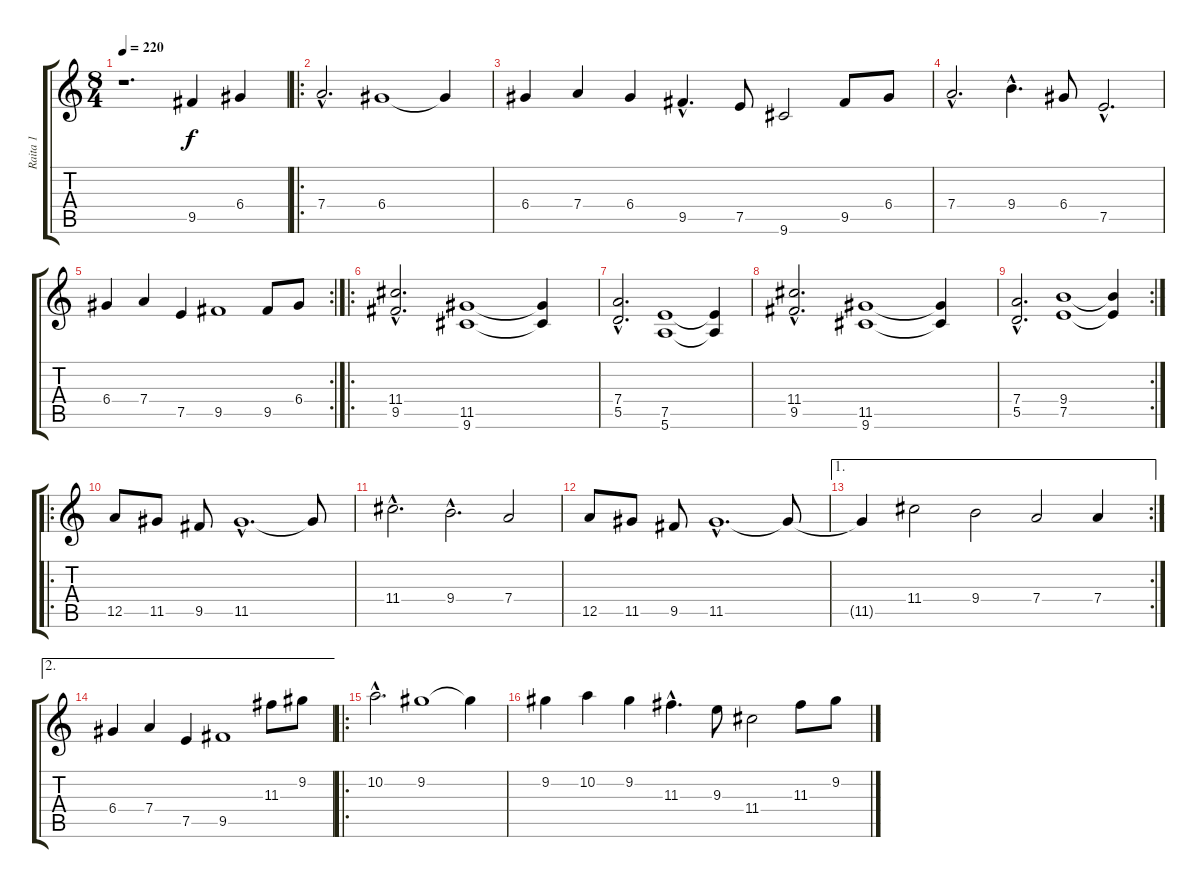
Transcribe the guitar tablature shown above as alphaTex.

\track ("Raita 1" "Raita 1") {instrument overdrivenguitar}
\staff {score tabs}
\tuning (E4 B3 G3 D3 A2 E2) {hide}
\ts (8 4)
\tempo 220
\clef g2
\ks c
r.1{d dy f instrument overdrivenguitar} 9.5.4 6.4.4 |
\ro
7.4{hac}.2{d} 6.4.1 6.4{t}.4 |
6.4.4 7.4.4 6.4.4 9.5{hac}.4{d} 7.5.8 9.6.2 9.5.8 6.4.8 |
7.4{hac}.2{d} 9.4{hac}.4{d} 6.4.8 7.5{hac}.2{d} |
\rc 2
6.4.4 7.4.4 7.5.4 9.5.1 9.5.8 6.4.8 |
\ro
(11.4{hac} 9.5{hac}).2{d} (11.5 9.6).1 (11.5{t} 9.6{t}).4 |
(7.4{hac} 5.5{hac}).2{d} (7.5 5.6).1 (7.5{t} 5.6{t}).4 |
(11.4{hac} 9.5{hac}).2{d} (11.5 9.6).1 (11.5{t} 9.6{t}).4 |
\rc 2
(7.4{hac} 5.5{hac}).2{d} (9.4 7.5).1 (9.4{t} 7.5{t}).4 |
\ro
12.5.8 11.5.8 9.5.8 11.5{hac}.1{d} 11.5{t}.8 |
11.4{hac}.2{d} 9.4{hac}.2{d} 7.4.2 |
12.5.8 11.5.8 9.5.8 11.5{hac}.1{d} 11.5{t}.8 |
\ae 1
\rc 2
11.5{t}.4 11.4.2 9.4.2 7.4.2 7.4.4 |
\ae 2
6.4.4 7.4.4 7.5.4 9.5.1 11.3.8 9.2.8 |
\ro
10.2{hac}.2{d} 9.2.1 9.2{t}.4 |
9.2.4 10.2.4 9.2.4 11.3{hac}.4{d} 9.3.8 11.4.2 11.3.8 9.2.8
